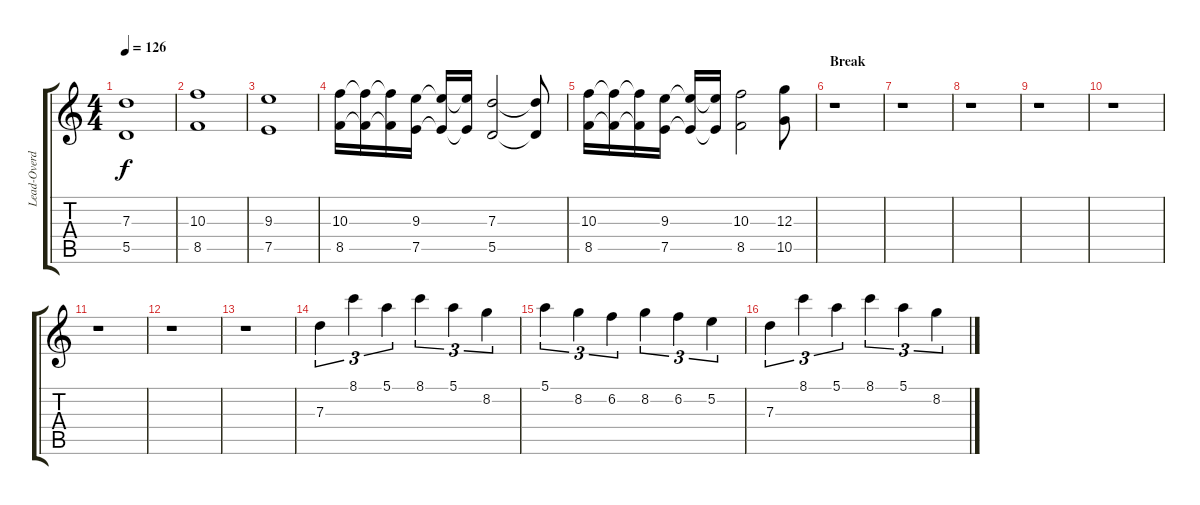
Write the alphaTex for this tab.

\track ("Lead-Overdubs (Melodie)" "Lead-Overd") {instrument distortionguitar}
\staff {score tabs}
\tuning (E4 B3 G3 D3 A2 E2) {hide}
\ts (4 4)
\tempo 126
\clef g2
\ks c
(7.3 5.5).1{dy f} |
(10.3 8.5).1 |
(9.3 7.5).1 |
(10.3 8.5).16 (10.3{t} 8.5{t}).16 (10.3{t} 8.5{t}).16 (9.3 7.5).16 (9.3{t} 7.5{t}).16 (9.3{t} 7.5{t}).16 (7.3 5.5).2 (7.3{t} 5.5{t}).8 |
(10.3 8.5).16 (10.3{t} 8.5{t}).16 (10.3{t} 8.5{t}).16 (9.3 7.5).16 (9.3{t} 7.5{t}).16 (9.3{t} 7.5{t}).16 (10.3 8.5).2 (12.3 10.5).8 |
\section ("" "Break")
r.1 |
r.1 |
r.1 |
r.1 |
r.1 |
r.1 |
r.1 |
r.1 |
7.3.4{tu (3 2)} 8.1.4{tu (3 2)} 5.1.4{tu (3 2)} 8.1.4{tu (3 2)} 5.1.4{tu (3 2)} 8.2.4{tu (3 2)} |
5.1.4{tu (3 2)} 8.2.4{tu (3 2)} 6.2.4{tu (3 2)} 8.2.4{tu (3 2)} 6.2.4{tu (3 2)} 5.2.4{tu (3 2)} |
7.3.4{tu (3 2)} 8.1.4{tu (3 2)} 5.1.4{tu (3 2)} 8.1.4{tu (3 2)} 5.1.4{tu (3 2)} 8.2.4{tu (3 2)}
